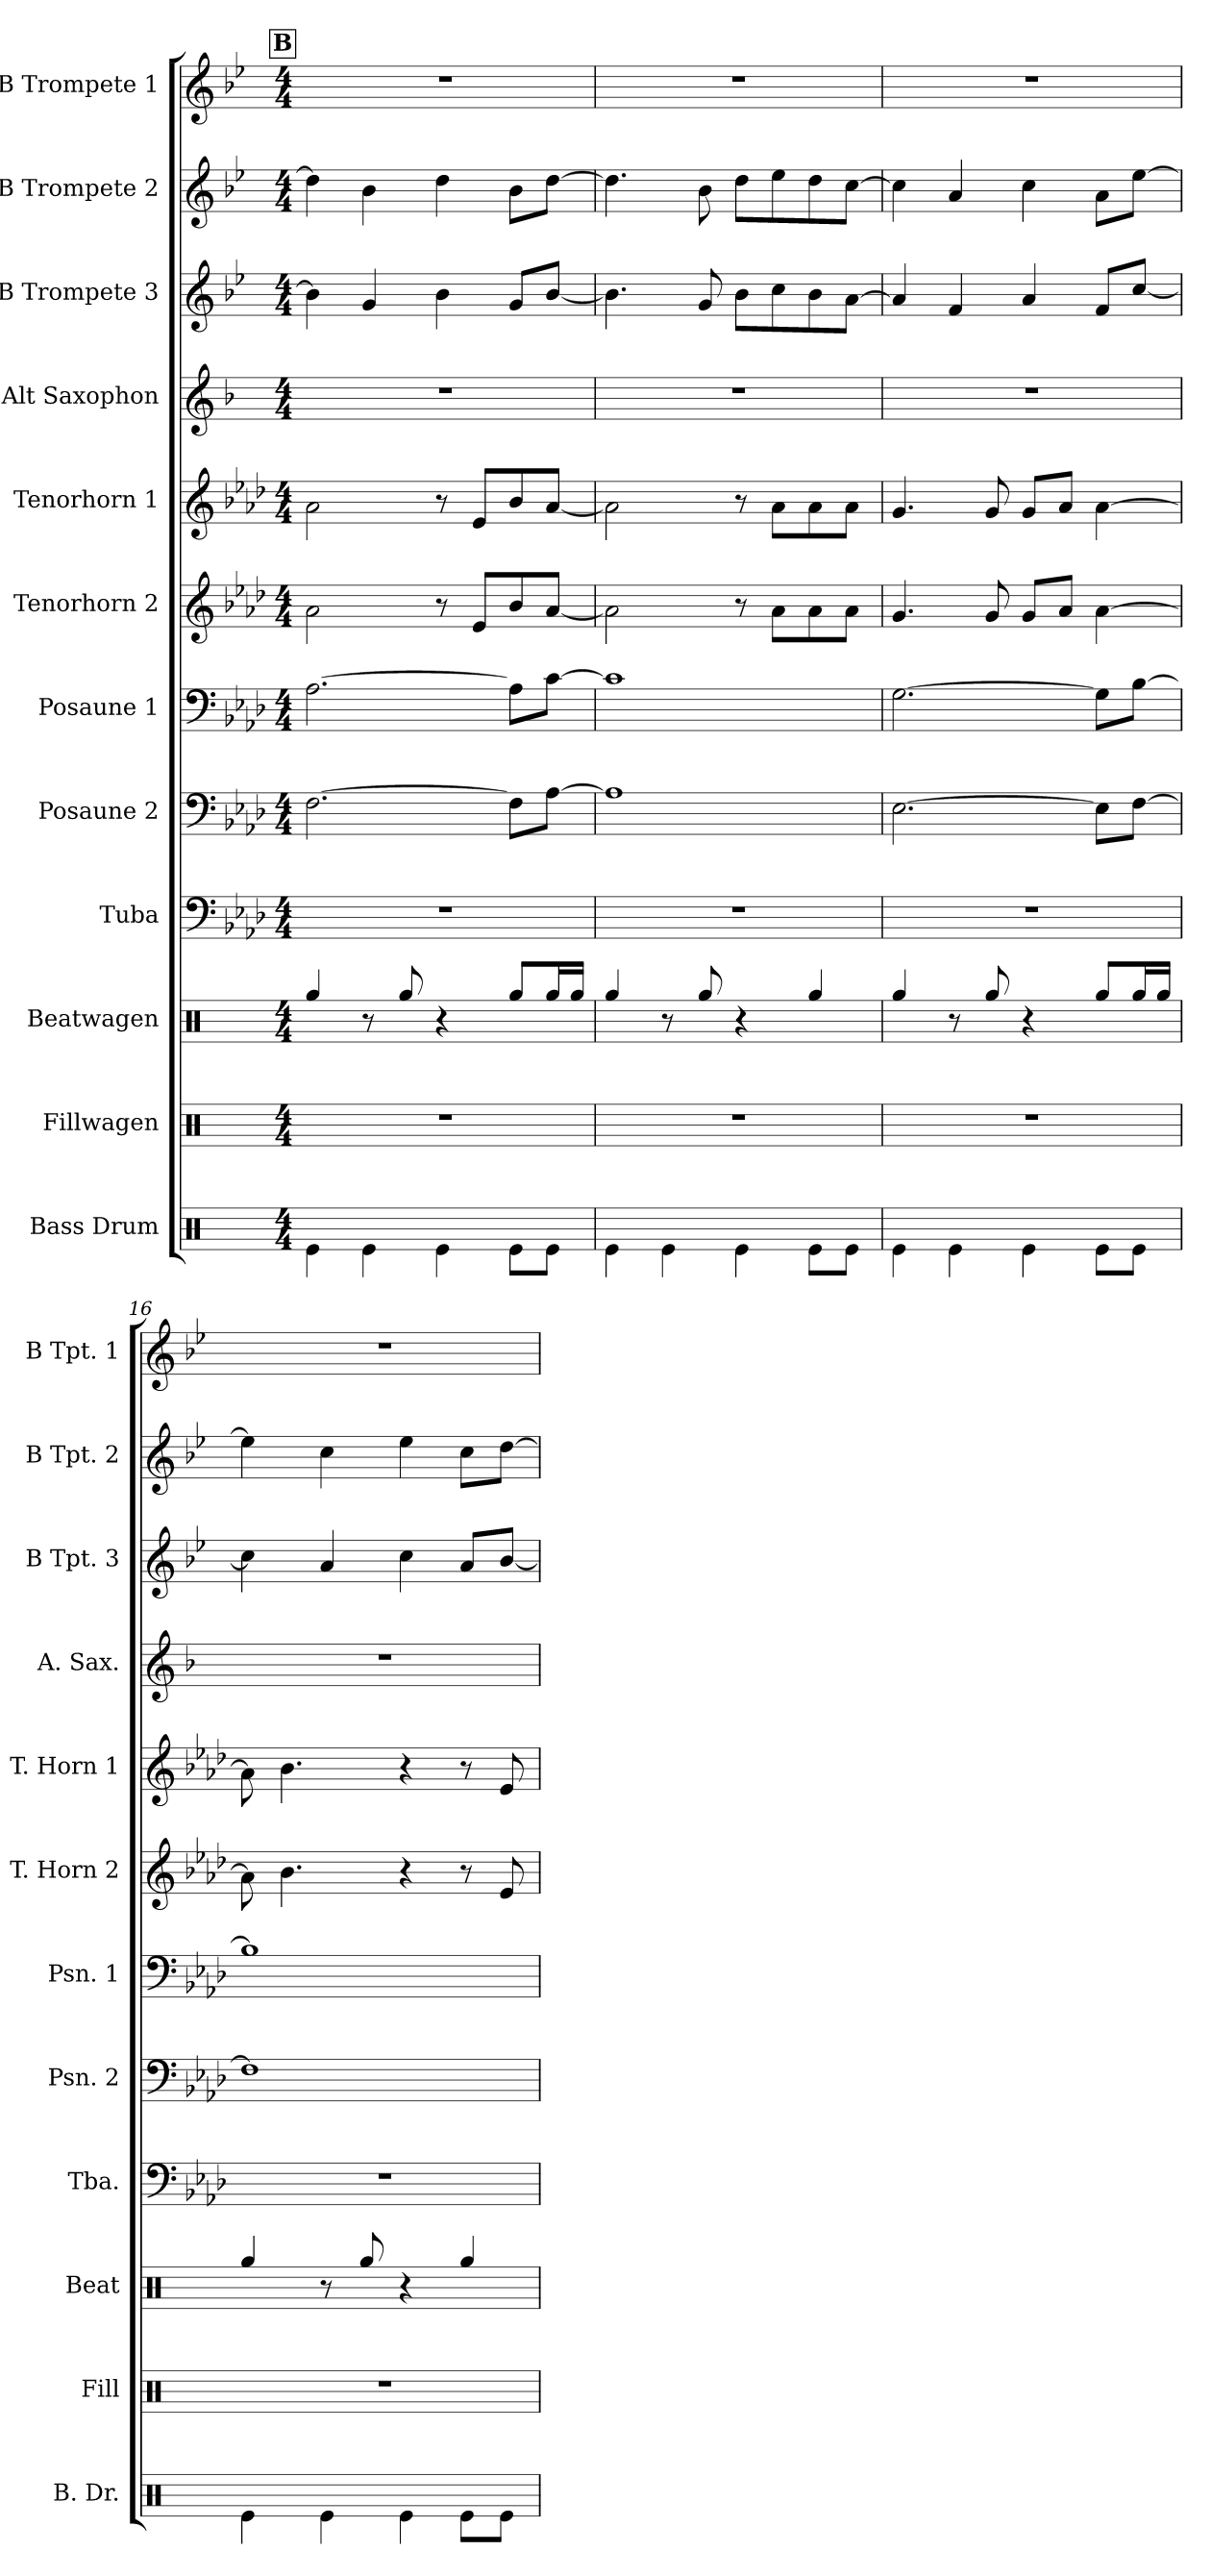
**kern	**kern	**kern	**kern	**kern	**kern	**kern	**kern	**kern	**kern	**kern	**kern
*part12	*part11	*part10	*part9	*part8	*part7	*part6	*part5	*part4	*part3	*part2	*part1
*staff12	*staff11	*staff10	*staff9	*staff8	*staff7	*staff6	*staff5	*staff4	*staff3	*staff2	*staff1
*I"Bass Drum	*I"Fillwagen	*I"Beatwagen	*I"Tuba	*I"Posaune 2	*I"Posaune 1	*I"Tenorhorn 2	*I"Tenorhorn 1	*I"Alt Saxophon	*I"B Trompete 3	*I"B Trompete 2	*I"B Trompete 1
*I'B. Dr.	*I'Fill	*I'Beat	*I'Tba.	*I'Psn. 2	*I'Psn. 1	*I'T. Horn 2	*I'T. Horn 1	*I'A. Sax.	*I'B Tpt. 3	*I'B Tpt. 2	*I'B Tpt. 1
*clefX	*clefX	*clefX	*clefF4	*clefF4	*clefF4	*clefG2	*clefG2	*clefG2	*clefG2	*clefG2	*clefG2
*	*	*	*	*	*	*ITrd8c14	*ITrd8c14	*ITrd5c9	*ITrd1c2	*ITrd1c2	*ITrd1c2
*k[]	*k[]	*k[]	*k[b-e-a-d-]	*k[b-e-a-d-]	*k[b-e-a-d-]	*k[b-e-a-d-]	*k[b-e-a-d-]	*k[b-e-a-d-]	*k[b-e-a-d-]	*k[b-e-a-d-]	*k[b-e-a-d-]
*M4/4	*M4/4	*M4/4	*M4/4	*M4/4	*M4/4	*M4/4	*M4/4	*M4/4	*M4/4	*M4/4	*M4/4
!!LO:REH:place=s1:a:B:fs=14:t=B
=13	=13	=13	=13	=13	=13	=13	=13	=13	=13	=13	=13
4Re\	1r	4Rgg/	1r	[2.F\	[2.A-\	2A-\	2A-\	1r	4a-\]	4cc\]	1r
4Re\	.	8r	.	.	.	.	.	.	4f/	4a-\	.
.	.	8Rgg/	.	.	.	.	.	.	.	.	.
4Re\	.	4r	.	.	.	8r	8r	.	4a-\	4cc\	.
.	.	.	.	.	.	8E-/L	8E-/L	.	.	.	.
8Re\L	.	8Rgg/L	.	8F\L]	8A-\L]	8B-/	8B-/	.	8f/L	8a-\L	.
8Re\J	.	16Rgg/L	.	[8A-\J	[8c\J	[8A-/J	[8A-/J	.	[8a-/J	[8cc\J	.
.	.	16Rgg/JJ	.	.	.	.	.	.	.	.	.
=14	=14	=14	=14	=14	=14	=14	=14	=14	=14	=14	=14
4Re\	1r	4Rgg/	1r	1A-]	1c]	2A-\]	2A-\]	1r	4.a-\]	4.cc\]	1r
4Re\	.	8r	.	.	.	.	.	.	.	.	.
.	.	8Rgg/	.	.	.	.	.	.	8f/	8a-\	.
4Re\	.	4r	.	.	.	8r	8r	.	8a-\L	8cc\L	.
.	.	.	.	.	.	8A-\L	8A-\L	.	8b-\	8dd-\	.
8Re\L	.	4Rgg/	.	.	.	8A-\	8A-\	.	8a-\	8cc\	.
8Re\J	.	.	.	.	.	8A-\J	8A-\J	.	[8g\J	[8b-\J	.
=15	=15	=15	=15	=15	=15	=15	=15	=15	=15	=15	=15
4Re\	1r	4Rgg/	1r	[2.E-\	[2.G\	4.G/	4.G/	1r	4g/]	4b-\]	1r
4Re\	.	8r	.	.	.	.	.	.	4e-/	4g/	.
.	.	8Rgg/	.	.	.	8G/	8G/	.	.	.	.
4Re\	.	4r	.	.	.	8G/L	8G/L	.	4g/	4b-\	.
.	.	.	.	.	.	8A-/J	8A-/J	.	.	.	.
8Re\L	.	8Rgg/L	.	8E-\L]	8G\L]	[4A-\	[4A-\	.	8e-/L	8g\L	.
8Re\J	.	16Rgg/L	.	[8F\J	[8B-\J	.	.	.	[8b-/J	[8dd-\J	.
.	.	16Rgg/JJ	.	.	.	.	.	.	.	.	.
=16	=16	=16	=16	=16	=16	=16	=16	=16	=16	=16	=16
4Re\	1r	4Rgg/	1r	1F]	1B-]	8A-\]	8A-\]	1r	4b-\]	4dd-\]	1r
.	.	.	.	.	.	4.B-\	4.B-\	.	.	.	.
4Re\	.	8r	.	.	.	.	.	.	4g/	4b-\	.
.	.	8Rgg/	.	.	.	.	.	.	.	.	.
4Re\	.	4r	.	.	.	4r	4r	.	4b-\	4dd-\	.
8Re\L	.	4Rgg/	.	.	.	8r	8r	.	8g/L	8b-\L	.
8Re\J	.	.	.	.	.	8E-/	8E-/	.	[8a-/J	[8cc\J	.
=	=	=	=	=	=	=	=	=	=	=	=
*-	*-	*-	*-	*-	*-	*-	*-	*-	*-	*-	*-
